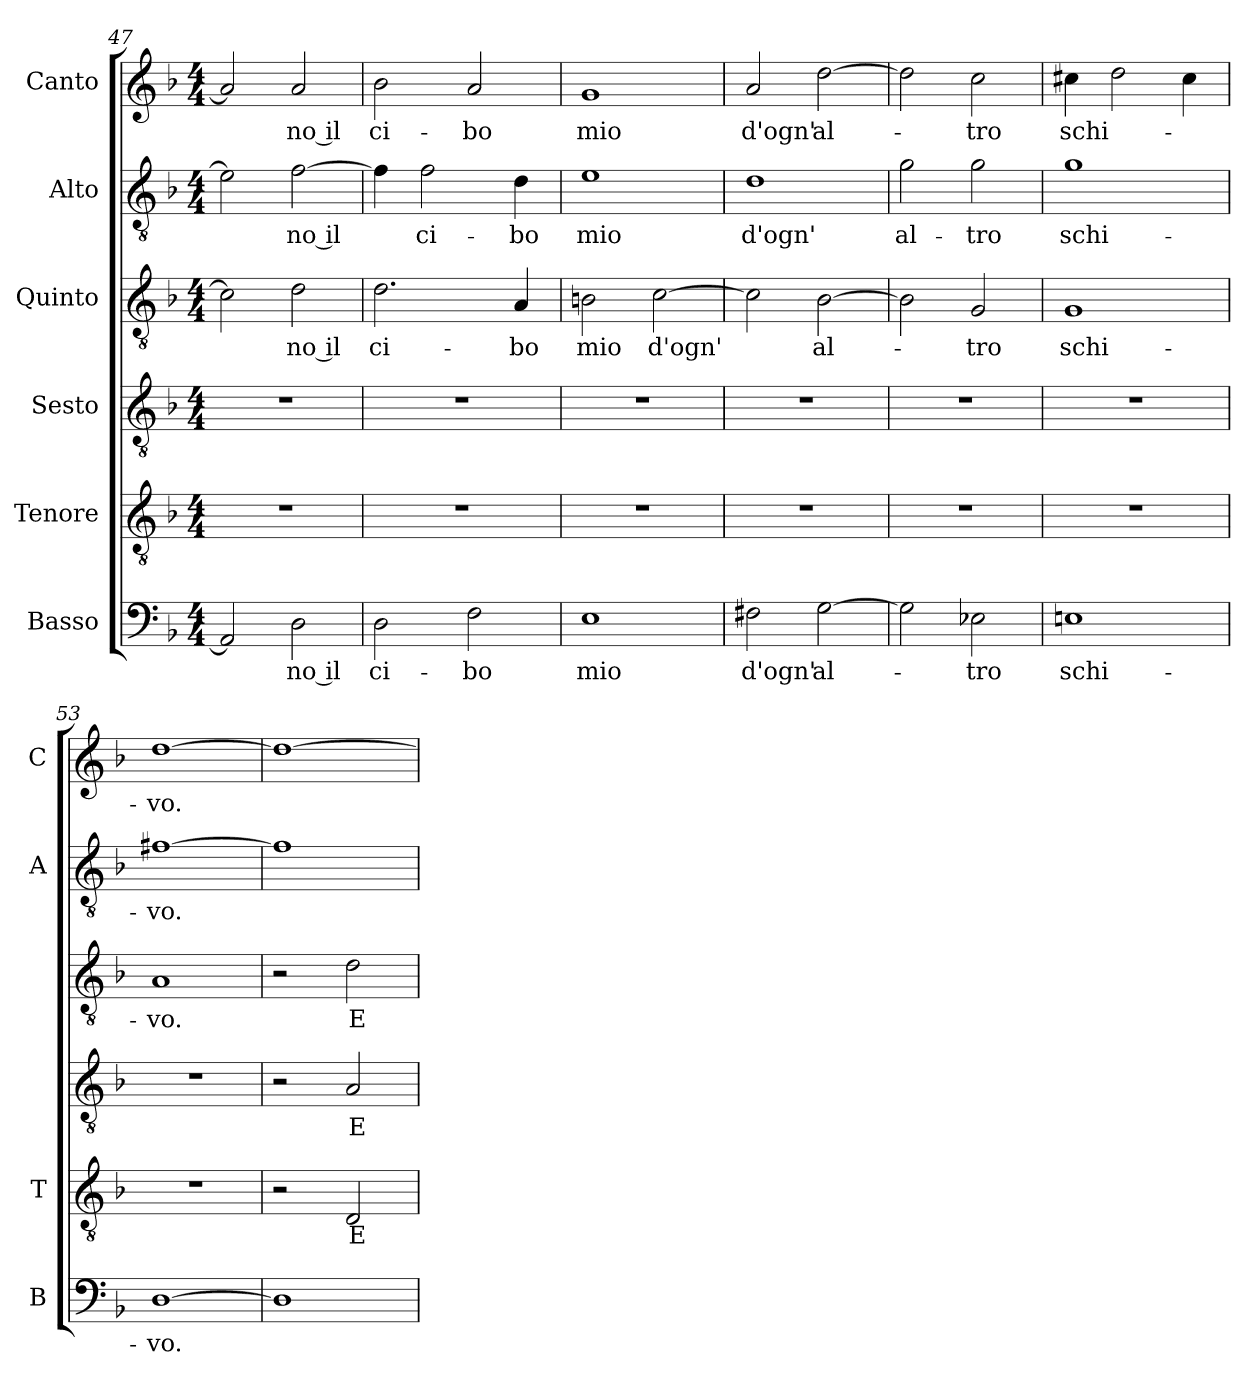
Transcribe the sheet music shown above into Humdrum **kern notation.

**kern	**text	**kern	**text	**kern	**text	**kern	**text	**kern	**text	**kern	**text
*part6	*part6	*part5	*part5	*part4	*part4	*part3	*part3	*part2	*part2	*part1	*part1
*staff6	*staff6	*staff5	*staff5	*staff4	*staff4	*staff3	*staff3	*staff2	*staff2	*staff1	*staff1
*I"Basso	*	*I"Tenore	*	*I"Sesto	*	*I"Quinto	*	*I"Alto	*	*I"Canto	*
*I'B	*	*I'T	*	*	*	*	*	*I'A	*	*I'C	*
*clefF4	*	*clefGv2	*	*clefGv2	*	*clefGv2	*	*clefGv2	*	*clefG2	*
*k[b-]	*	*k[b-]	*	*k[b-]	*	*k[b-]	*	*k[b-]	*	*k[b-]	*
*F:	*	*F:	*	*F:	*	*F:	*	*F:	*	*F:	*
*M4/4	*	*M4/4	*	*M4/4	*	*M4/4	*	*M4/4	*	*M4/4	*
=47	=47	=47	=47	=47	=47	=47	=47	=47	=47	=47	=47
2AA/]	.	1r	.	1r	.	2c#\]	.	2e\]	.	2a/]	.
!	!LO:LY:b	!	!	!	!	!	!	!	!	!	!
!	!	!	!	!	!	!	!LO:LY:b	!	!	!	!
!	!	!	!	!	!	!	!	!	!LO:LY:b	!	!
!	!	!	!	!	!	!	!	!	!	!	!LO:LY:b
2D\	-no il	.	.	.	.	2d\	-no il	[2f\	-no il	2a/	-no il
!!LO:LB:g=z
=48	=48	=48	=48	=48	=48	=48	=48	=48	=48	=48	=48
!	!LO:LY:b	!	!	!	!	!	!	!	!	!	!
!	!	!	!	!	!	!	!LO:LY:b	!	!	!	!
!	!	!	!	!	!	!	!	!	!	!	!LO:LY:b
2D\	ci-	1r	.	1r	.	2.d\	ci-	4f\]	.	2b-\	ci-
!	!	!	!	!	!	!	!	!	!LO:LY:b	!	!
.	.	.	.	.	.	.	.	2f\	ci-	.	.
!	!LO:LY:b	!	!	!	!	!	!	!	!	!	!
!	!	!	!	!	!	!	!	!	!	!	!LO:LY:b
2F\	-bo	.	.	.	.	.	.	.	.	2a/	-bo
!	!	!	!	!	!	!	!LO:LY:b	!	!	!	!
!	!	!	!	!	!	!	!	!	!LO:LY:b	!	!
.	.	.	.	.	.	4A/	-bo	4d\	-bo	.	.
=49	=49	=49	=49	=49	=49	=49	=49	=49	=49	=49	=49
!	!LO:LY:b	!	!	!	!	!	!	!	!	!	!
!	!	!	!	!	!	!	!LO:LY:b	!	!	!	!
!	!	!	!	!	!	!	!	!	!LO:LY:b	!	!
!	!	!	!	!	!	!	!	!	!	!	!LO:LY:b
1E	mio	1r	.	1r	.	2Bn\	mio	1e	mio	1g	mio
!	!	!	!	!	!	!	!LO:LY:b	!	!	!	!
.	.	.	.	.	.	[2c\	d'ogn'	.	.	.	.
=50	=50	=50	=50	=50	=50	=50	=50	=50	=50	=50	=50
!	!LO:LY:b	!	!	!	!	!	!	!	!	!	!
!	!	!	!	!	!	!	!	!	!LO:LY:b	!	!
!	!	!	!	!	!	!	!	!	!	!	!LO:LY:b
2F#X\	d'ogn'	1r	.	1r	.	2c\]	.	1d	d'ogn'	2a/	d'ogn'
!	!LO:LY:b	!	!	!	!	!	!	!	!	!	!
!	!	!	!	!	!	!	!LO:LY:b	!	!	!	!
!	!	!	!	!	!	!	!	!	!	!	!LO:LY:b
[2G\	al-	.	.	.	.	[2B-i\	al-	.	.	[2dd\	al-
=51	=51	=51	=51	=51	=51	=51	=51	=51	=51	=51	=51
!	!	!	!	!	!	!	!	!	!LO:LY:b	!	!
2G\]	.	1r	.	1r	.	2B-\]	.	2g\	al-	2dd\]	.
!	!LO:LY:b	!	!	!	!	!	!	!	!	!	!
!	!	!	!	!	!	!	!LO:LY:b	!	!	!	!
!	!	!	!	!	!	!	!	!	!LO:LY:b	!	!
!	!	!	!	!	!	!	!	!	!	!	!LO:LY:b
2E-X\	-tro	.	.	.	.	2G/	-tro	2g\	-tro	2cc\	-tro
=52	=52	=52	=52	=52	=52	=52	=52	=52	=52	=52	=52
!	!LO:LY:b	!	!	!	!	!	!	!	!	!	!
!	!	!	!	!	!	!	!LO:LY:b	!	!	!	!
!	!	!	!	!	!	!	!	!	!LO:LY:b	!	!
!	!	!	!	!	!	!	!	!	!	!	!LO:LY:b
1Eni	schi-	1r	.	1r	.	1G	schi-	1g	schi-	4cc#X\	schi-
.	.	.	.	.	.	.	.	.	.	2dd\	.
.	.	.	.	.	.	.	.	.	.	4cc#\	.
=53	=53	=53	=53	=53	=53	=53	=53	=53	=53	=53	=53
!	!LO:LY:b	!	!	!	!	!	!	!	!	!	!
!	!	!	!	!	!	!	!LO:LY:b	!	!	!	!
!	!	!	!	!	!	!	!	!	!LO:LY:b	!	!
!	!	!	!	!	!	!	!	!	!	!	!LO:LY:b
[1D	-vo.	1r	.	1r	.	1A	-vo.	[1f#X	-vo.	[1dd	-vo.
=54	=54	=54	=54	=54	=54	=54	=54	=54	=54	=54	=54
1D]	.	2r	.	2r	.	2r	.	1f#]	.	1dd_	.
!	!	!	!LO:LY:b	!	!	!	!	!	!	!	!
!	!	!	!	!	!LO:LY:b	!	!	!	!	!	!
!	!	!	!	!	!	!	!LO:LY:b	!	!	!	!
.	.	2D/	E	2A/	E	2d\	E	.	.	.	.
=	=	=	=	=	=	=	=	=	=	=	=
*-	*-	*-	*-	*-	*-	*-	*-	*-	*-	*-	*-
